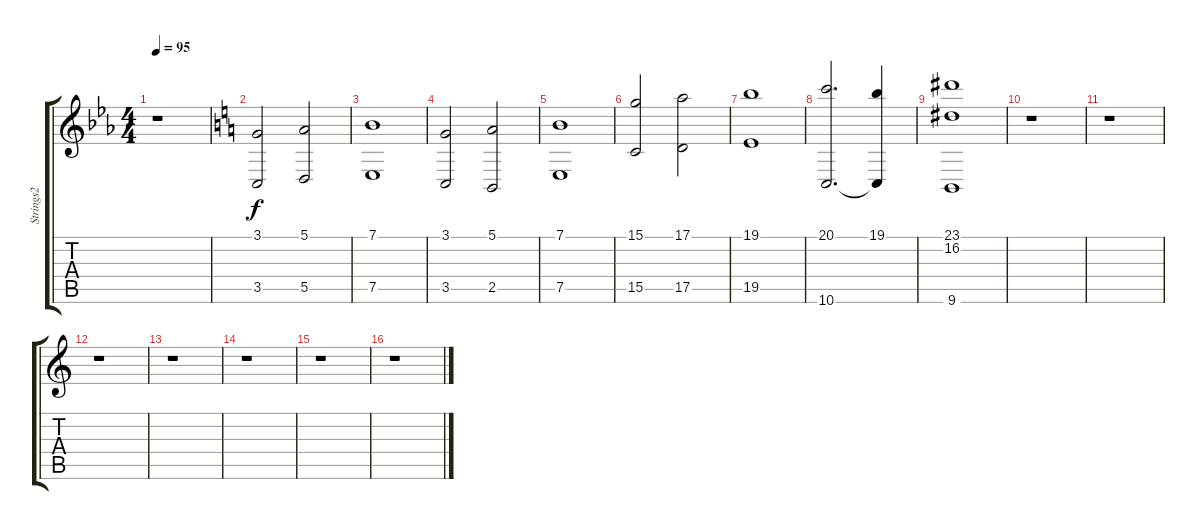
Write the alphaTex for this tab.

\track ("Strings2" "Strings2") {instrument stringensemble2}
\staff {score tabs}
\tuning (E4 B3 G3 D3 A2 D2) {hide}
\ts (4 4)
\tempo 95
\clef g2
\ks eb
r.1{dy f} |
\ks c
(3.1 3.5).2{volume 13 instrument stringensemble2} (5.1 5.5).2 |
(7.1 7.5).1 |
(3.1 3.5).2 (5.1 2.5).2 |
(7.1 7.5).1 |
(15.1 15.5).2 (17.1 17.5).2 |
(19.1 19.5).1 |
(20.1 10.6).2{d} (19.1 10.6{t}).4 |
(23.1 16.2 9.6).1 |
r.1 |
r.1 |
r.1 |
r.1 |
r.1 |
r.1 |
r.1
